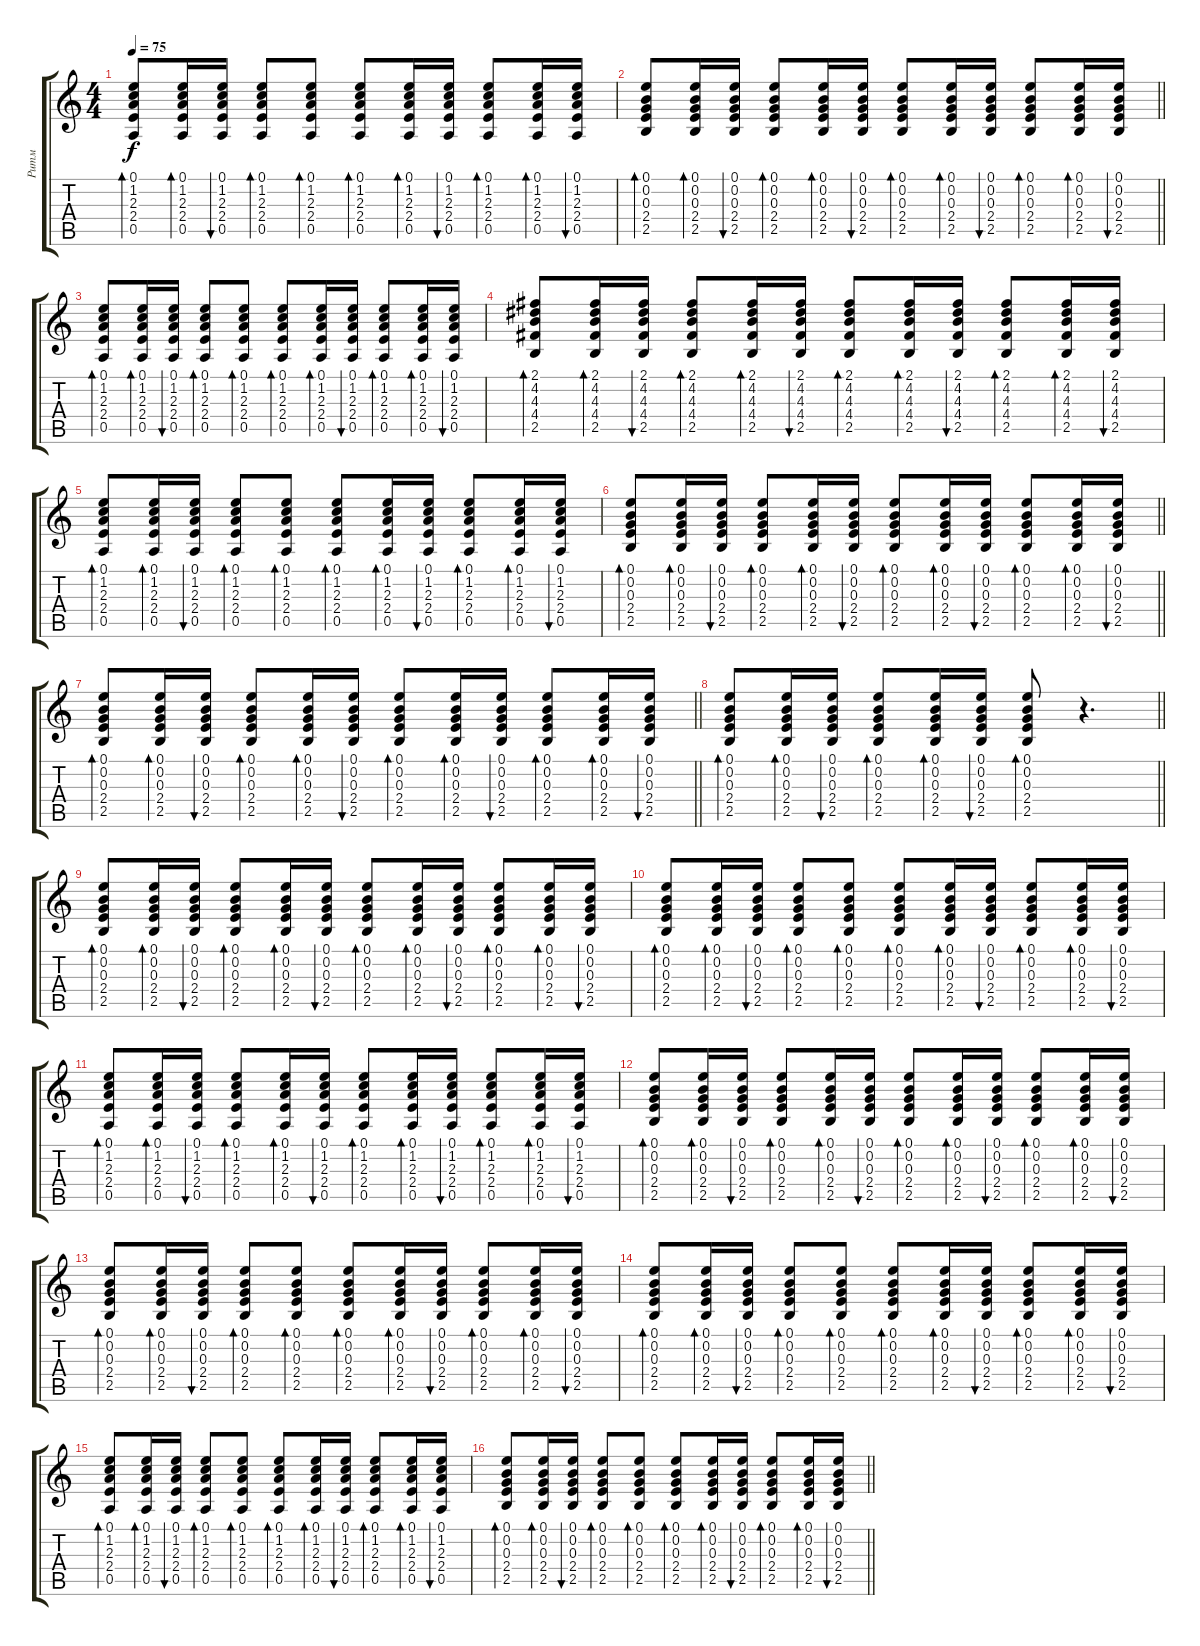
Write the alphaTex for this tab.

\track ("Ритм" "Ритм") {instrument acousticguitarsteel}
\staff {score tabs}
\tuning (E4 B3 G3 D3 A2 E2) {hide}
\ts (4 4)
\tempo 75
\clef g2
\ks c
(0.1 1.2 2.3 2.4 0.5).8{bd 60 dy f} (0.1 1.2 2.3 2.4 0.5).16{bd 60} (0.1 1.2 2.3 2.4 0.5).16{bu 60} (0.1 1.2 2.3 2.4 0.5).8{bd 60} (0.1 1.2 2.3 2.4 0.5).8{bd 60} (0.1 1.2 2.3 2.4 0.5).8{bd 60} (0.1 1.2 2.3 2.4 0.5).16{bd 60} (0.1 1.2 2.3 2.4 0.5).16{bu 60} (0.1 1.2 2.3 2.4 0.5).8{bd 60} (0.1 1.2 2.3 2.4 0.5).16{bd 60} (0.1 1.2 2.3 2.4 0.5).16{bu 60} |
\barLineRight lightlight
(0.1 0.2 0.3 2.4 2.5).8{bd 60} (0.1 0.2 0.3 2.4 2.5).16{bd 60} (0.1 0.2 0.3 2.4 2.5).16{bu 60} (0.1 0.2 0.3 2.4 2.5).8{bd 60} (0.1 0.2 0.3 2.4 2.5).16{bd 60} (0.1 0.2 0.3 2.4 2.5).16{bu 60} (0.1 0.2 0.3 2.4 2.5).8{bd 60} (0.1 0.2 0.3 2.4 2.5).16{bd 60} (0.1 0.2 0.3 2.4 2.5).16{bu 60} (0.1 0.2 0.3 2.4 2.5).8{bd 60} (0.1 0.2 0.3 2.4 2.5).16{bd 60} (0.1 0.2 0.3 2.4 2.5).16{bu 60} |
(0.1 1.2 2.3 2.4 0.5).8{bd 60} (0.1 1.2 2.3 2.4 0.5).16{bd 60} (0.1 1.2 2.3 2.4 0.5).16{bu 60} (0.1 1.2 2.3 2.4 0.5).8{bd 60} (0.1 1.2 2.3 2.4 0.5).8{bd 60} (0.1 1.2 2.3 2.4 0.5).8{bd 60} (0.1 1.2 2.3 2.4 0.5).16{bd 60} (0.1 1.2 2.3 2.4 0.5).16{bu 60} (0.1 1.2 2.3 2.4 0.5).8{bd 60} (0.1 1.2 2.3 2.4 0.5).16{bd 60} (0.1 1.2 2.3 2.4 0.5).16{bu 60} |
(2.1 4.2 4.3 4.4 2.5).8{bd 60} (2.1 4.2 4.3 4.4 2.5).16{bd 60} (2.1 4.2 4.3 4.4 2.5).16{bu 60} (2.1 4.2 4.3 4.4 2.5).8{bd 60} (2.1 4.2 4.3 4.4 2.5).16{bd 60} (2.1 4.2 4.3 4.4 2.5).16{bu 60} (2.1 4.2 4.3 4.4 2.5).8{bd 60} (2.1 4.2 4.3 4.4 2.5).16{bd 60} (2.1 4.2 4.3 4.4 2.5).16{bu 60} (2.1 4.2 4.3 4.4 2.5).8{bd 60} (2.1 4.2 4.3 4.4 2.5).16{bd 60} (2.1 4.2 4.3 4.4 2.5).16{bu 60} |
(0.1 1.2 2.3 2.4 0.5).8{bd 60} (0.1 1.2 2.3 2.4 0.5).16{bd 60} (0.1 1.2 2.3 2.4 0.5).16{bu 60} (0.1 1.2 2.3 2.4 0.5).8{bd 60} (0.1 1.2 2.3 2.4 0.5).8{bd 60} (0.1 1.2 2.3 2.4 0.5).8{bd 60} (0.1 1.2 2.3 2.4 0.5).16{bd 60} (0.1 1.2 2.3 2.4 0.5).16{bu 60} (0.1 1.2 2.3 2.4 0.5).8{bd 60} (0.1 1.2 2.3 2.4 0.5).16{bd 60} (0.1 1.2 2.3 2.4 0.5).16{bu 60} |
\barLineRight lightlight
(0.1 0.2 0.3 2.4 2.5).8{bd 60} (0.1 0.2 0.3 2.4 2.5).16{bd 60} (0.1 0.2 0.3 2.4 2.5).16{bu 60} (0.1 0.2 0.3 2.4 2.5).8{bd 60} (0.1 0.2 0.3 2.4 2.5).16{bd 60} (0.1 0.2 0.3 2.4 2.5).16{bu 60} (0.1 0.2 0.3 2.4 2.5).8{bd 60} (0.1 0.2 0.3 2.4 2.5).16{bd 60} (0.1 0.2 0.3 2.4 2.5).16{bu 60} (0.1 0.2 0.3 2.4 2.5).8{bd 60} (0.1 0.2 0.3 2.4 2.5).16{bd 60} (0.1 0.2 0.3 2.4 2.5).16{bu 60} |
\barLineRight lightlight
(0.1 0.2 0.3 2.4 2.5).8{bd 60} (0.1 0.2 0.3 2.4 2.5).16{bd 60} (0.1 0.2 0.3 2.4 2.5).16{bu 60} (0.1 0.2 0.3 2.4 2.5).8{bd 60} (0.1 0.2 0.3 2.4 2.5).16{bd 60} (0.1 0.2 0.3 2.4 2.5).16{bu 60} (0.1 0.2 0.3 2.4 2.5).8{bd 60} (0.1 0.2 0.3 2.4 2.5).16{bd 60} (0.1 0.2 0.3 2.4 2.5).16{bu 60} (0.1 0.2 0.3 2.4 2.5).8{bd 60} (0.1 0.2 0.3 2.4 2.5).16{bd 60} (0.1 0.2 0.3 2.4 2.5).16{bu 60} |
\barLineRight lightlight
(0.1 0.2 0.3 2.4 2.5).8{bd 60} (0.1 0.2 0.3 2.4 2.5).16{bd 60} (0.1 0.2 0.3 2.4 2.5).16{bu 60} (0.1 0.2 0.3 2.4 2.5).8{bd 60} (0.1 0.2 0.3 2.4 2.5).16{bd 60} (0.1 0.2 0.3 2.4 2.5).16{bu 60} (0.1 0.2 0.3 2.4 2.5).8{bd 60} r.4{d} |
(0.1 0.2 0.3 2.4 2.5).8{bd 60} (0.1 0.2 0.3 2.4 2.5).16{bd 60} (0.1 0.2 0.3 2.4 2.5).16{bu 60} (0.1 0.2 0.3 2.4 2.5).8{bd 60} (0.1 0.2 0.3 2.4 2.5).16{bd 60} (0.1 0.2 0.3 2.4 2.5).16{bu 60} (0.1 0.2 0.3 2.4 2.5).8{bd 60} (0.1 0.2 0.3 2.4 2.5).16{bd 60} (0.1 0.2 0.3 2.4 2.5).16{bu 60} (0.1 0.2 0.3 2.4 2.5).8{bd 60} (0.1 0.2 0.3 2.4 2.5).16{bd 60} (0.1 0.2 0.3 2.4 2.5).16{bu 60} |
(0.1 0.2 0.3 2.4 2.5).8{bd 60} (0.1 0.2 0.3 2.4 2.5).16{bd 60} (0.1 0.2 0.3 2.4 2.5).16{bu 60} (0.1 0.2 0.3 2.4 2.5).8{bd 60} (0.1 0.2 0.3 2.4 2.5).8{bd 60} (0.1 0.2 0.3 2.4 2.5).8{bd 60} (0.1 0.2 0.3 2.4 2.5).16{bd 60} (0.1 0.2 0.3 2.4 2.5).16{bu 60} (0.1 0.2 0.3 2.4 2.5).8{bd 60} (0.1 0.2 0.3 2.4 2.5).16{bd 60} (0.1 0.2 0.3 2.4 2.5).16{bu 60} |
(0.1 1.2 2.3 2.4 0.5).8{bd 60} (0.1 1.2 2.3 2.4 0.5).16{bd 60} (0.1 1.2 2.3 2.4 0.5).16{bu 60} (0.1 1.2 2.3 2.4 0.5).8{bd 60} (0.1 1.2 2.3 2.4 0.5).16{bd 60} (0.1 1.2 2.3 2.4 0.5).16{bu 60} (0.1 1.2 2.3 2.4 0.5).8{bd 60} (0.1 1.2 2.3 2.4 0.5).16{bd 60} (0.1 1.2 2.3 2.4 0.5).16{bu 60} (0.1 1.2 2.3 2.4 0.5).8{bd 60} (0.1 1.2 2.3 2.4 0.5).16{bd 60} (0.1 1.2 2.3 2.4 0.5).16{bu 60} |
(0.1 0.2 0.3 2.4 2.5).8{bd 60} (0.1 0.2 0.3 2.4 2.5).16{bd 60} (0.1 0.2 0.3 2.4 2.5).16{bu 60} (0.1 0.2 0.3 2.4 2.5).8{bd 60} (0.1 0.2 0.3 2.4 2.5).16{bd 60} (0.1 0.2 0.3 2.4 2.5).16{bu 60} (0.1 0.2 0.3 2.4 2.5).8{bd 60} (0.1 0.2 0.3 2.4 2.5).16{bd 60} (0.1 0.2 0.3 2.4 2.5).16{bu 60} (0.1 0.2 0.3 2.4 2.5).8{bd 60} (0.1 0.2 0.3 2.4 2.5).16{bd 60} (0.1 0.2 0.3 2.4 2.5).16{bu 60} |
(0.1 0.2 0.3 2.4 2.5).8{bd 60} (0.1 0.2 0.3 2.4 2.5).16{bd 60} (0.1 0.2 0.3 2.4 2.5).16{bu 60} (0.1 0.2 0.3 2.4 2.5).8{bd 60} (0.1 0.2 0.3 2.4 2.5).8{bd 60} (0.1 0.2 0.3 2.4 2.5).8{bd 60} (0.1 0.2 0.3 2.4 2.5).16{bd 60} (0.1 0.2 0.3 2.4 2.5).16{bu 60} (0.1 0.2 0.3 2.4 2.5).8{bd 60} (0.1 0.2 0.3 2.4 2.5).16{bd 60} (0.1 0.2 0.3 2.4 2.5).16{bu 60} |
(0.1 0.2 0.3 2.4 2.5).8{bd 60} (0.1 0.2 0.3 2.4 2.5).16{bd 60} (0.1 0.2 0.3 2.4 2.5).16{bu 60} (0.1 0.2 0.3 2.4 2.5).8{bd 60} (0.1 0.2 0.3 2.4 2.5).8{bd 60} (0.1 0.2 0.3 2.4 2.5).8{bd 60} (0.1 0.2 0.3 2.4 2.5).16{bd 60} (0.1 0.2 0.3 2.4 2.5).16{bu 60} (0.1 0.2 0.3 2.4 2.5).8{bd 60} (0.1 0.2 0.3 2.4 2.5).16{bd 60} (0.1 0.2 0.3 2.4 2.5).16{bu 60} |
(0.1 1.2 2.3 2.4 0.5).8{bd 60} (0.1 1.2 2.3 2.4 0.5).16{bd 60} (0.1 1.2 2.3 2.4 0.5).16{bu 60} (0.1 1.2 2.3 2.4 0.5).8{bd 60} (0.1 1.2 2.3 2.4 0.5).8{bd 60} (0.1 1.2 2.3 2.4 0.5).8{bd 60} (0.1 1.2 2.3 2.4 0.5).16{bd 60} (0.1 1.2 2.3 2.4 0.5).16{bu 60} (0.1 1.2 2.3 2.4 0.5).8{bd 60} (0.1 1.2 2.3 2.4 0.5).16{bd 60} (0.1 1.2 2.3 2.4 0.5).16{bu 60} |
\barLineRight lightlight
(0.1 0.2 0.3 2.4 2.5).8{bd 60} (0.1 0.2 0.3 2.4 2.5).16{bd 60} (0.1 0.2 0.3 2.4 2.5).16{bu 60} (0.1 0.2 0.3 2.4 2.5).8{bd 60} (0.1 0.2 0.3 2.4 2.5).8{bd 60} (0.1 0.2 0.3 2.4 2.5).8{bd 60} (0.1 0.2 0.3 2.4 2.5).16{bd 60} (0.1 0.2 0.3 2.4 2.5).16{bu 60} (0.1 0.2 0.3 2.4 2.5).8{bd 60} (0.1 0.2 0.3 2.4 2.5).16{bd 60} (0.1 0.2 0.3 2.4 2.5).16{bu 60}
